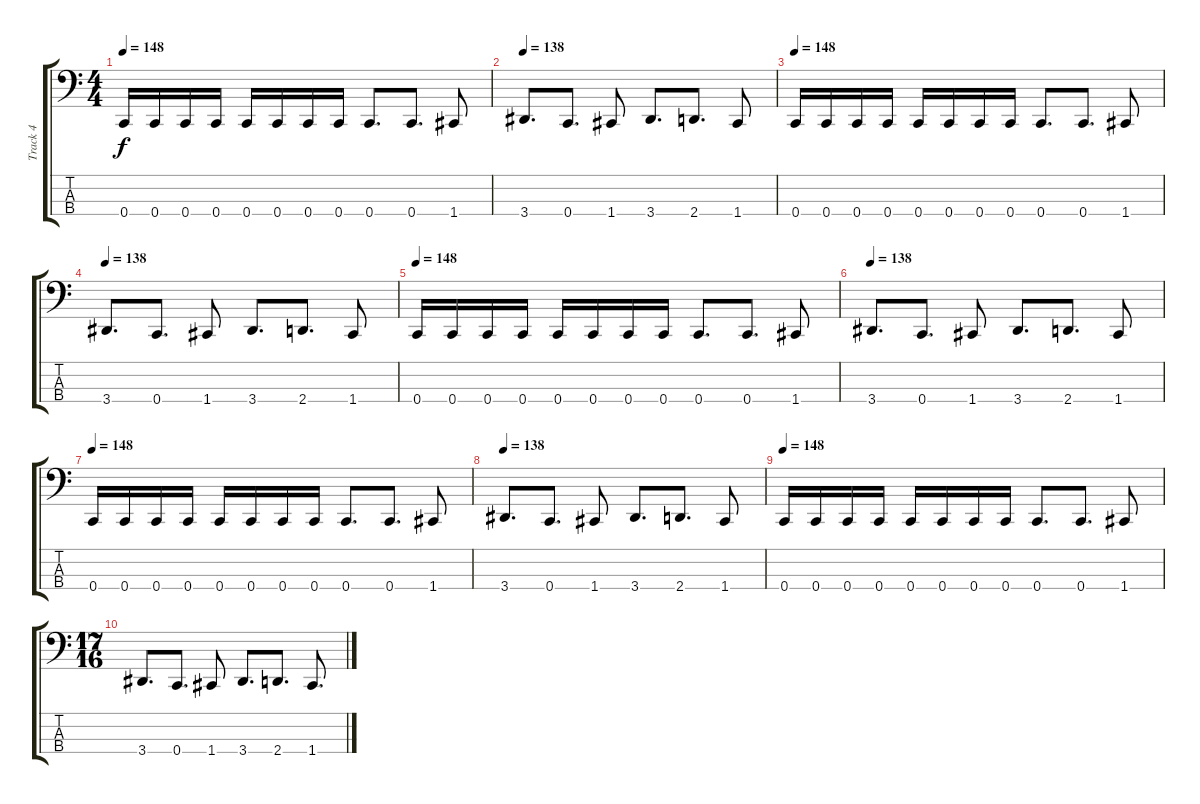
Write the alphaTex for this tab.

\track ("Track 4" "Track 4") {instrument electricbasspick}
\staff {score tabs}
\tuning (F2 C2 G1 C1) {hide}
\ts (4 4)
\tempo 148
\clef f4
\ks c
0.4.16{dy f} 0.4.16 0.4.16 0.4.16 0.4.16 0.4.16 0.4.16 0.4.16 0.4.8{d} 0.4.8{d} 1.4.8 |
\tempo 138
3.4.8{d} 0.4.8{d} 1.4.8 3.4.8{d} 2.4.8{d} 1.4.8 |
\tempo 148
0.4.16 0.4.16 0.4.16 0.4.16 0.4.16 0.4.16 0.4.16 0.4.16 0.4.8{d} 0.4.8{d} 1.4.8 |
\tempo 138
3.4.8{d} 0.4.8{d} 1.4.8 3.4.8{d} 2.4.8{d} 1.4.8 |
\tempo 148
0.4.16 0.4.16 0.4.16 0.4.16 0.4.16 0.4.16 0.4.16 0.4.16 0.4.8{d} 0.4.8{d} 1.4.8 |
\tempo 138
3.4.8{d} 0.4.8{d} 1.4.8 3.4.8{d} 2.4.8{d} 1.4.8 |
\tempo 148
0.4.16 0.4.16 0.4.16 0.4.16 0.4.16 0.4.16 0.4.16 0.4.16 0.4.8{d} 0.4.8{d} 1.4.8 |
\tempo 138
3.4.8{d} 0.4.8{d} 1.4.8 3.4.8{d} 2.4.8{d} 1.4.8 |
\tempo 148
0.4.16 0.4.16 0.4.16 0.4.16 0.4.16 0.4.16 0.4.16 0.4.16 0.4.8{d} 0.4.8{d} 1.4.8 |
\ts (17 16)
3.4.8{d} 0.4.8{d} 1.4.8 3.4.8{d} 2.4.8{d} 1.4.8{d}
